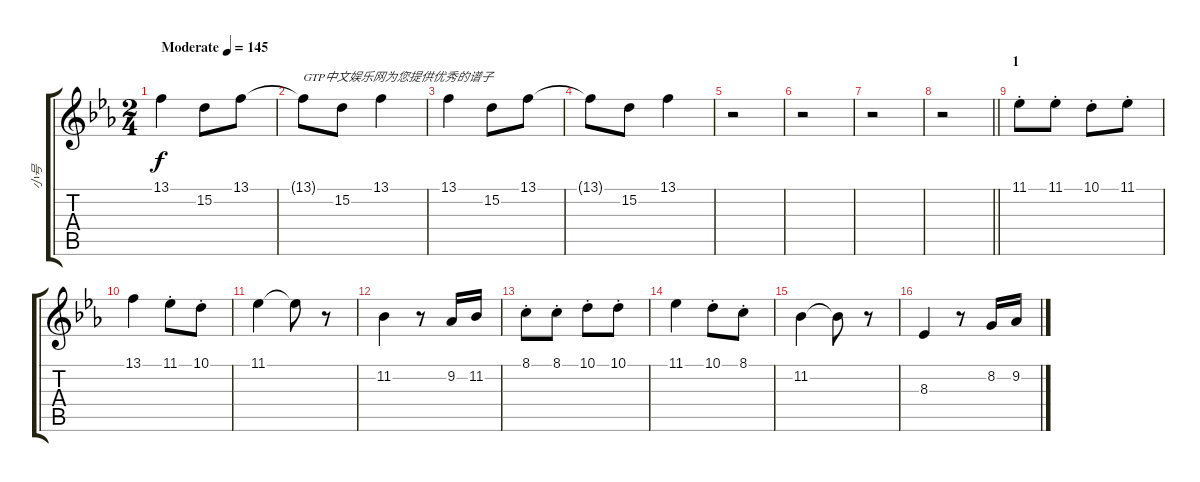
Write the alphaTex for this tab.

\track ("小号" "小号") {instrument trumpet}
\staff {score tabs}
\tuning (E4 B3 G3 D3 A2 E2) {hide}
\ts (2 4)
\tempo (145 "Moderate")
\clef g2
\ks eb
13.1.4{dy f instrument trumpet} 15.2.8 13.1.8 |
13.1{t}.8{txt "GTP中文娱乐网为您提供优秀的谱子"} 15.2.8 13.1.4 |
13.1.4 15.2.8 13.1.8 |
13.1{t}.8 15.2.8 13.1.4 |
r.2 |
r.2 |
r.2 |
\barLineRight lightlight
r.2 |
\section ("" "1")
11.1{st}.8 11.1{st}.8 10.1{st}.8 11.1{st}.8 |
13.1.4 11.1{st}.8 10.1{st}.8 |
11.1.4 11.1{t}.8 r.8 |
11.2.4 r.8 9.2.16 11.2.16 |
8.1{st}.8 8.1{st}.8 10.1{st}.8 10.1{st}.8 |
11.1.4 10.1{st}.8 8.1{st}.8 |
11.2.4 11.2{t}.8 r.8 |
8.3.4 r.8 8.2.16 9.2.16
